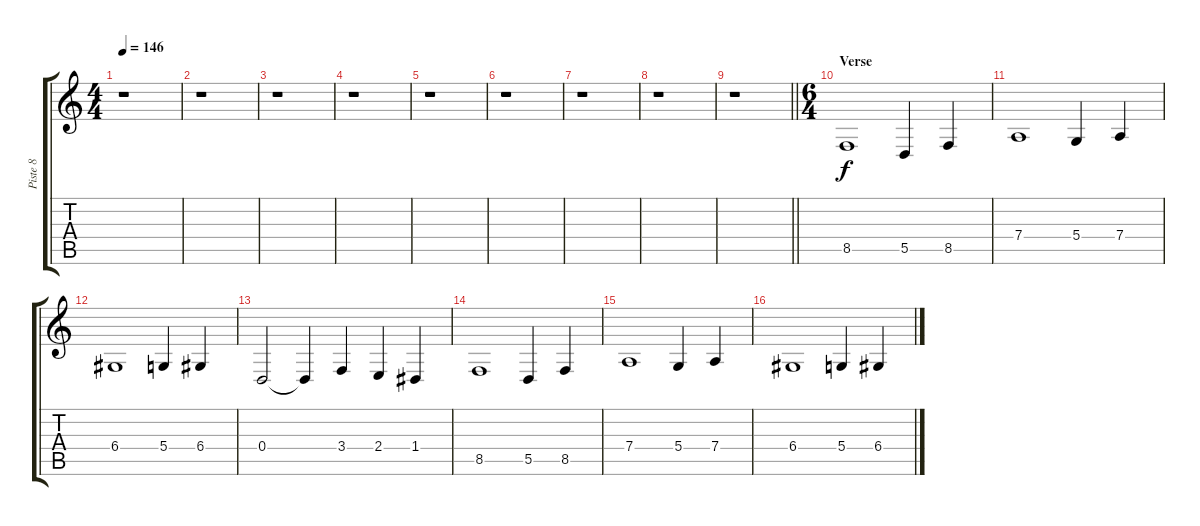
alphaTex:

\track ("Piste 8" "Piste 8") {instrument oboe}
\staff {score tabs}
\tuning (E4 B3 G3 D3 A2 D2) {hide}
\ts (4 4)
\tempo 146
\clef g2
\ks c
r.1{dy mf} |
r.1 |
r.1 |
r.1 |
r.1 |
r.1 |
r.1 |
r.1 |
\barLineRight lightlight
r.1 |
\ts (6 4)
\section ("" "Verse")
8.5.1{dy f} 5.5.4 8.5.4 |
7.4.1 5.4.4 7.4.4 |
6.4.1 5.4.4 6.4.4 |
0.4.2 0.4{t}.4 3.4.4 2.4.4 1.4.4 |
8.5.1 5.5.4 8.5.4 |
7.4.1 5.4.4 7.4.4 |
6.4.1 5.4.4 6.4.4
